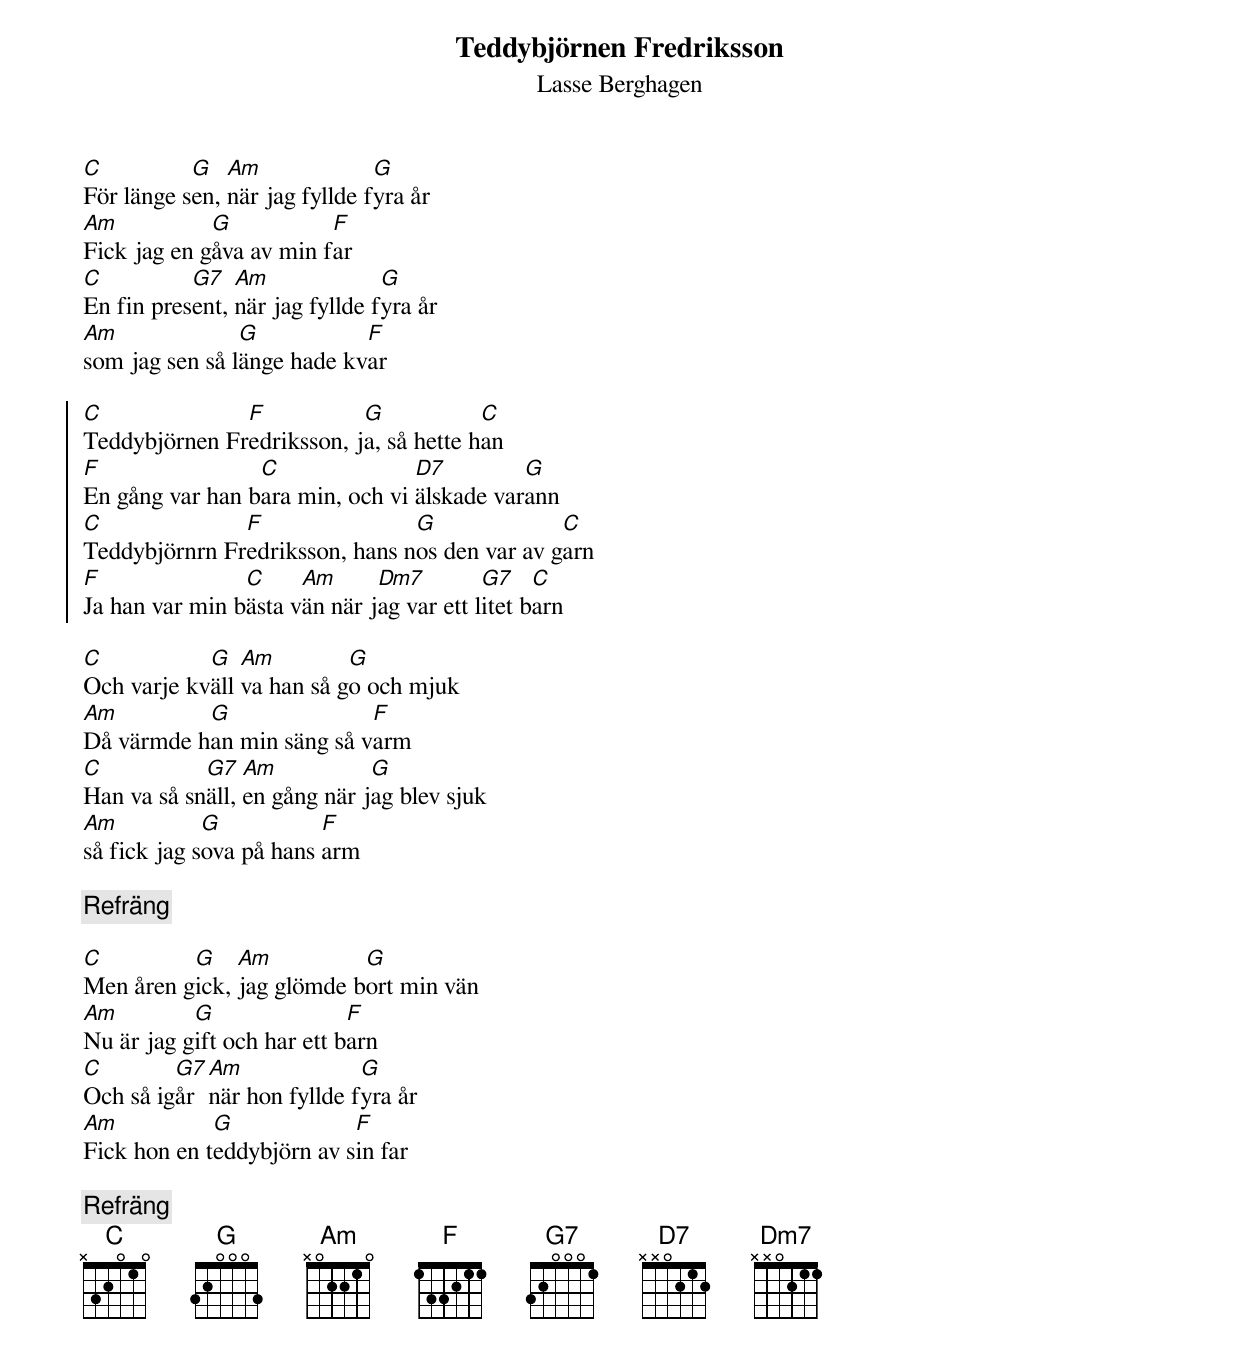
{t:Teddybjörnen Fredriksson}
{st:Lasse Berghagen}
[C]För länge s[G]en, [Am]när jag fyllde f[G]yra år
[Am]Fick jag en g[G]åva av min f[F]ar
[C]En fin pres[G7]ent, [Am]när jag fyllde f[G]yra år
[Am]som jag sen så l[G]änge hade kv[F]ar

{soc}
[C]Teddybjörnen Fr[F]edriksson, j[G]a, så hette h[C]an
[F]En gång var han b[C]ara min, och vi [D7]älskade var[G]ann
[C]Teddybjörnrn Fr[F]edriksson, hans n[G]os den var av g[C]arn
[F]Ja han var min b[C]ästa v[Am]än när j[Dm7]ag var ett l[G7]itet b[C]arn
{eoc}

[C]Och varje kv[G]äll [Am]va han så g[G]o och mjuk
[Am]Då värmde h[G]an min säng så v[F]arm
[C]Han va så sn[G7]äll, [Am]en gång när j[G]ag blev sjuk
[Am]så fick jag s[G]ova på hans [F]arm

{c:Refräng}

[C]Men åren g[G]ick, [Am]jag glömde b[G]ort min vän
[Am]Nu är jag g[G]ift och har ett b[F]arn
[C]Och så ig[G7]år [Am]när hon fyllde f[G]yra år
[Am]Fick hon en t[G]eddybjörn av s[F]in far

{c:Refräng}
